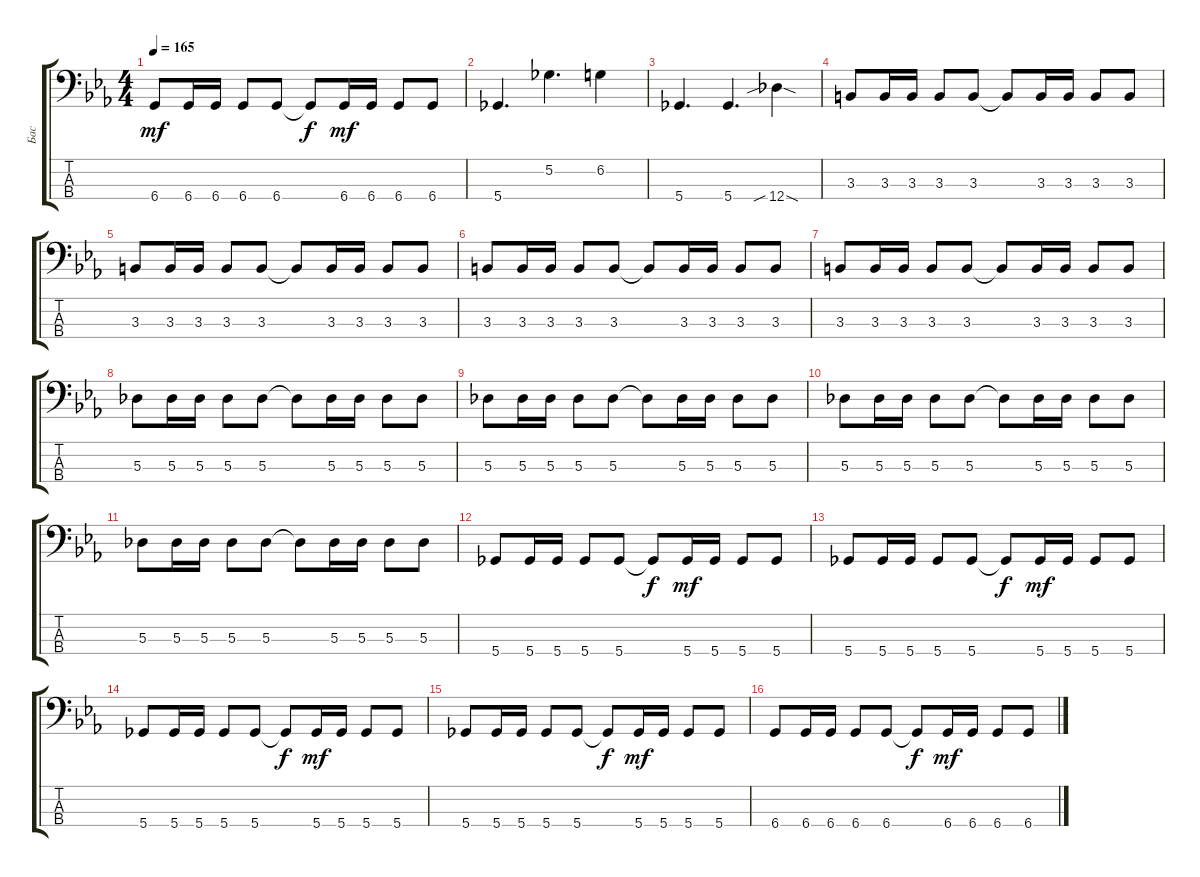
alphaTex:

\track ("Бас" "Бас") {instrument electricbassfinger}
\staff {score tabs}
\tuning (Gb2 Db2 Ab1 Db1) {hide}
\ts (4 4)
\tempo 165
\clef f4
\ks cminor
6.4.8{dy mf} 6.4.16 6.4.16 6.4.8 6.4.8 6.4{t}.8{dy f} 6.4.16{dy mf} 6.4.16 6.4.8 6.4.8 |
5.4.4{d} 5.2.4{d} 6.2.4 |
5.4.4{d} 5.4.4{d} 12.4{sib sod}.4 |
3.3.8 3.3.16 3.3.16 3.3.8 3.3.8 3.3{t}.8 3.3.16 3.3.16 3.3.8 3.3.8 |
3.3.8 3.3.16 3.3.16 3.3.8 3.3.8 3.3{t}.8 3.3.16 3.3.16 3.3.8 3.3.8 |
3.3.8 3.3.16 3.3.16 3.3.8 3.3.8 3.3{t}.8 3.3.16 3.3.16 3.3.8 3.3.8 |
3.3.8 3.3.16 3.3.16 3.3.8 3.3.8 3.3{t}.8 3.3.16 3.3.16 3.3.8 3.3.8 |
5.3.8 5.3.16 5.3.16 5.3.8 5.3.8 5.3{t}.8 5.3.16 5.3.16 5.3.8 5.3.8 |
5.3.8 5.3.16 5.3.16 5.3.8 5.3.8 5.3{t}.8 5.3.16 5.3.16 5.3.8 5.3.8 |
5.3.8 5.3.16 5.3.16 5.3.8 5.3.8 5.3{t}.8 5.3.16 5.3.16 5.3.8 5.3.8 |
5.3.8 5.3.16 5.3.16 5.3.8 5.3.8 5.3{t}.8 5.3.16 5.3.16 5.3.8 5.3.8 |
5.4.8 5.4.16 5.4.16 5.4.8 5.4.8 5.4{t}.8{dy f} 5.4.16{dy mf} 5.4.16 5.4.8 5.4.8 |
5.4.8 5.4.16 5.4.16 5.4.8 5.4.8 5.4{t}.8{dy f} 5.4.16{dy mf} 5.4.16 5.4.8 5.4.8 |
5.4.8 5.4.16 5.4.16 5.4.8 5.4.8 5.4{t}.8{dy f} 5.4.16{dy mf} 5.4.16 5.4.8 5.4.8 |
5.4.8 5.4.16 5.4.16 5.4.8 5.4.8 5.4{t}.8{dy f} 5.4.16{dy mf} 5.4.16 5.4.8 5.4.8 |
6.4.8 6.4.16 6.4.16 6.4.8 6.4.8 6.4{t}.8{dy f} 6.4.16{dy mf} 6.4.16 6.4.8 6.4.8
